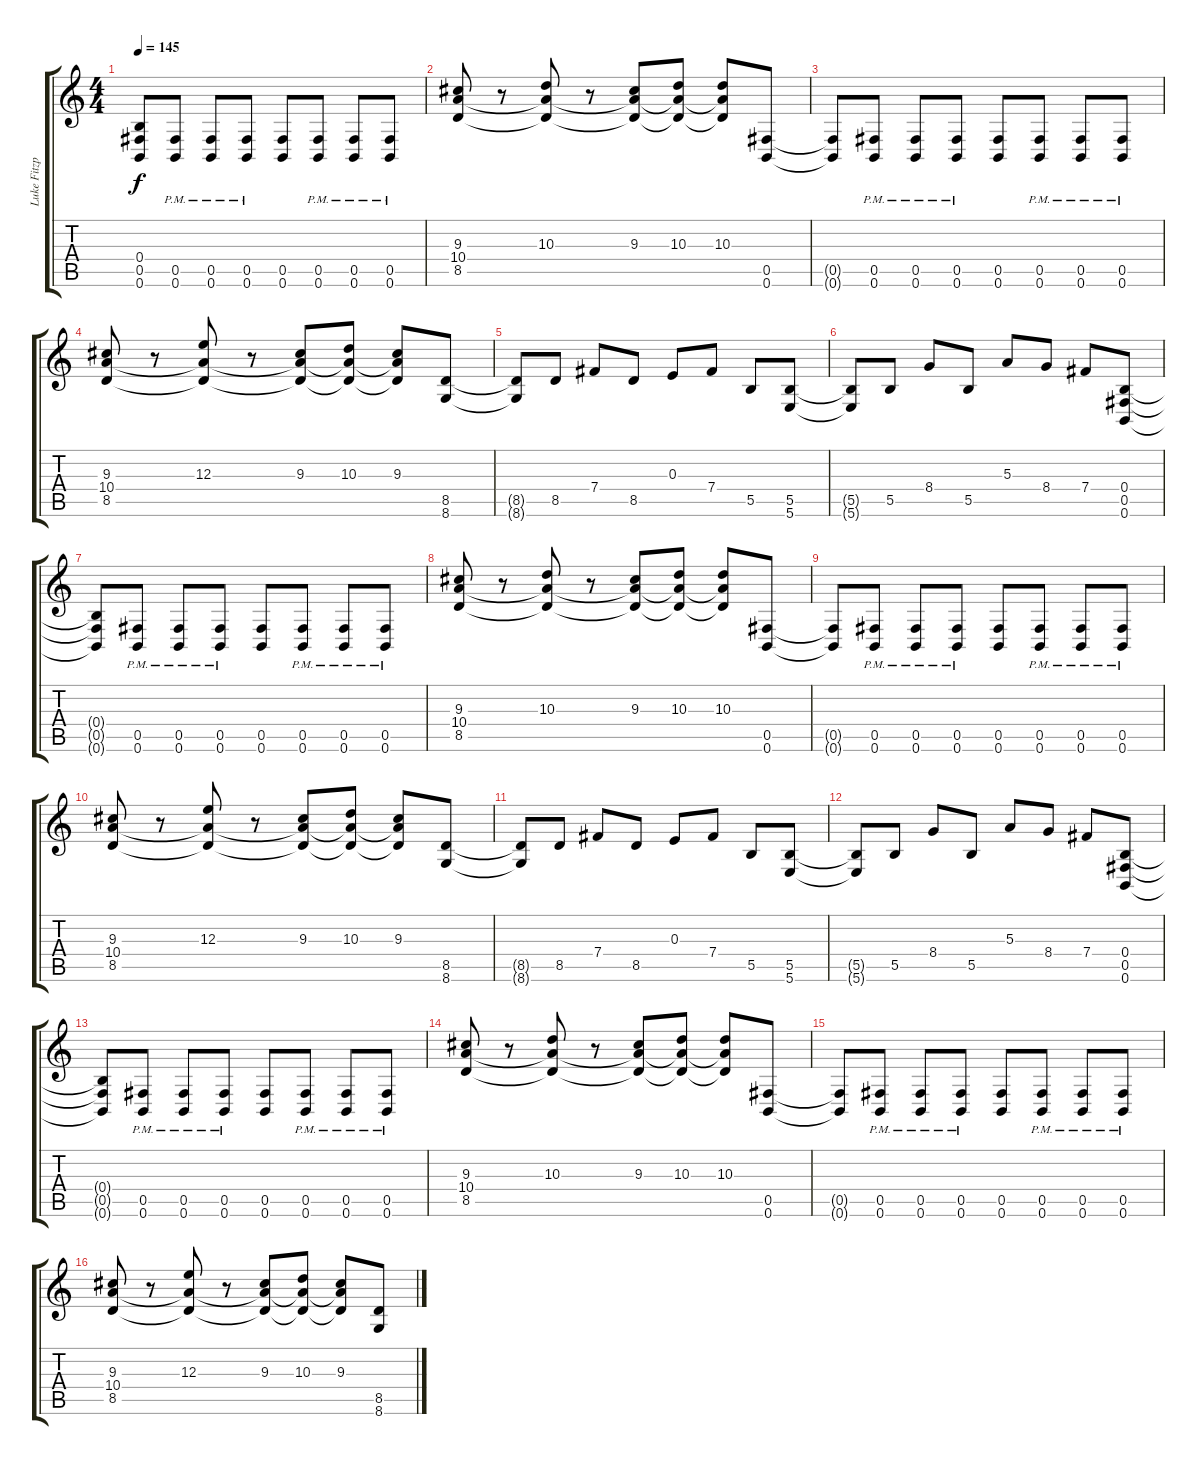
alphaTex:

\track ("Luke Fitzpatrick" "Luke Fitzp") {instrument distortionguitar}
\staff {score tabs}
\tuning (Db4 Ab3 E3 B2 Gb2 B1) {hide}
\ts (4 4)
\tempo 145
\clef g2
\ks c
(0.4{t} 0.5{t} 0.6{t}).8{dy f} (0.5 0.6{pm}).8 (0.5 0.6{pm}).8 (0.5 0.6{pm}).8 (0.5 0.6).8 (0.5 0.6{pm}).8 (0.5 0.6{pm}).8 (0.5 0.6{pm}).8 |
(9.3 10.4 8.5).8 r.8 (10.3 10.4{t} 8.5{t}).8 r.8 (9.3 10.4{t} 8.5{t}).8 (10.3 10.4{t} 8.5{t}).8 (10.3 10.4{t} 8.5{t}).8 (0.5 0.6).8 |
(0.5{t} 0.6{t}).8 (0.5 0.6{pm}).8 (0.5 0.6{pm}).8 (0.5 0.6{pm}).8 (0.5 0.6).8 (0.5 0.6{pm}).8 (0.5 0.6{pm}).8 (0.5 0.6{pm}).8 |
(9.3 10.4 8.5).8 r.8 (12.3 10.4{t} 8.5{t}).8 r.8 (9.3 10.4{t} 8.5{t}).8 (10.3 10.4{t} 8.5{t}).8 (9.3 10.4{t} 8.5{t}).8 (8.5 8.6).8 |
(8.5{t} 8.6{t}).8 8.5.8 7.4.8 8.5.8 0.3.8 7.4.8 5.5.8 (5.5 5.6).8 |
(5.5{t} 5.6{t}).8 5.5.8 8.4.8 5.5.8 5.3.8 8.4.8 7.4.8 (0.4 0.5 0.6).8 |
(0.4{t} 0.5{t} 0.6{t}).8 (0.5 0.6{pm}).8 (0.5 0.6{pm}).8 (0.5 0.6{pm}).8 (0.5 0.6).8 (0.5 0.6{pm}).8 (0.5 0.6{pm}).8 (0.5 0.6{pm}).8 |
(9.3 10.4 8.5).8 r.8 (10.3 10.4{t} 8.5{t}).8 r.8 (9.3 10.4{t} 8.5{t}).8 (10.3 10.4{t} 8.5{t}).8 (10.3 10.4{t} 8.5{t}).8 (0.5 0.6).8 |
(0.5{t} 0.6{t}).8 (0.5 0.6{pm}).8 (0.5 0.6{pm}).8 (0.5 0.6{pm}).8 (0.5 0.6).8 (0.5 0.6{pm}).8 (0.5 0.6{pm}).8 (0.5 0.6{pm}).8 |
(9.3 10.4 8.5).8 r.8 (12.3 10.4{t} 8.5{t}).8 r.8 (9.3 10.4{t} 8.5{t}).8 (10.3 10.4{t} 8.5{t}).8 (9.3 10.4{t} 8.5{t}).8 (8.5 8.6).8 |
(8.5{t} 8.6{t}).8 8.5.8 7.4.8 8.5.8 0.3.8 7.4.8 5.5.8 (5.5 5.6).8 |
(5.5{t} 5.6{t}).8 5.5.8 8.4.8 5.5.8 5.3.8 8.4.8 7.4.8 (0.4 0.5 0.6).8 |
(0.4{t} 0.5{t} 0.6{t}).8 (0.5 0.6{pm}).8 (0.5 0.6{pm}).8 (0.5 0.6{pm}).8 (0.5 0.6).8 (0.5 0.6{pm}).8 (0.5 0.6{pm}).8 (0.5 0.6{pm}).8 |
(9.3 10.4 8.5).8 r.8 (10.3 10.4{t} 8.5{t}).8 r.8 (9.3 10.4{t} 8.5{t}).8 (10.3 10.4{t} 8.5{t}).8 (10.3 10.4{t} 8.5{t}).8 (0.5 0.6).8 |
(0.5{t} 0.6{t}).8 (0.5 0.6{pm}).8 (0.5 0.6{pm}).8 (0.5 0.6{pm}).8 (0.5 0.6).8 (0.5 0.6{pm}).8 (0.5 0.6{pm}).8 (0.5 0.6{pm}).8 |
(9.3 10.4 8.5).8 r.8 (12.3 10.4{t} 8.5{t}).8 r.8 (9.3 10.4{t} 8.5{t}).8 (10.3 10.4{t} 8.5{t}).8 (9.3 10.4{t} 8.5{t}).8 (8.5 8.6).8
